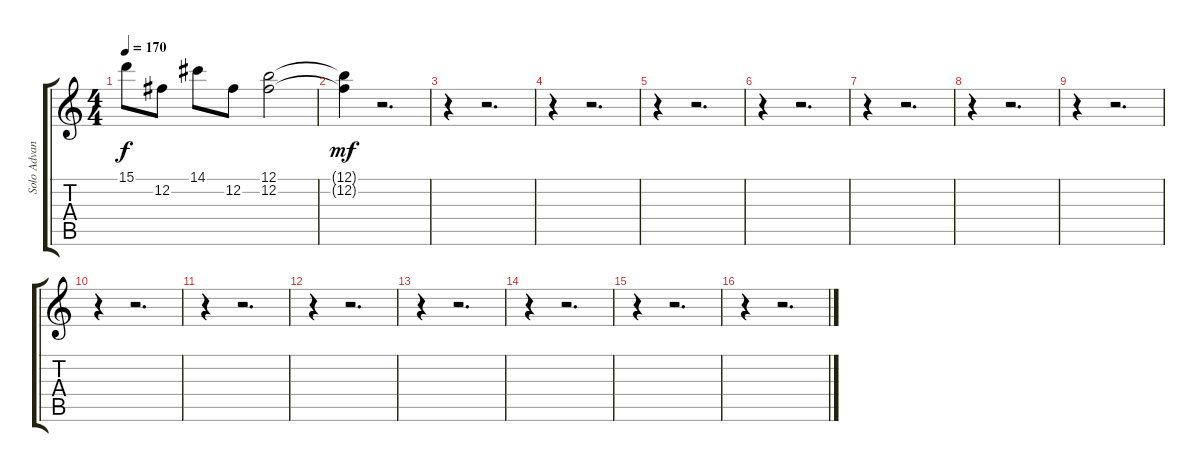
\track ("Solo Advanced" "Solo Advan") {instrument distortionguitar}
\staff {score tabs}
\tuning (B3 Gb3 D3 A2 E2 B1) {hide}
\ts (4 4)
\tempo 170
\clef g2
\ks c
15.1.8{dy f} 12.2.8 14.1.8 12.2.8 (12.1 12.2).2 |
(12.1{t} 12.2{t}).4{dy mf} r.2{d} |
r.4 r.2{d} |
r.4 r.2{d} |
r.4 r.2{d} |
r.4 r.2{d} |
r.4 r.2{d} |
r.4 r.2{d} |
r.4 r.2{d} |
r.4 r.2{d} |
r.4 r.2{d} |
r.4 r.2{d} |
r.4 r.2{d} |
r.4 r.2{d} |
r.4 r.2{d} |
r.4 r.2{d}
